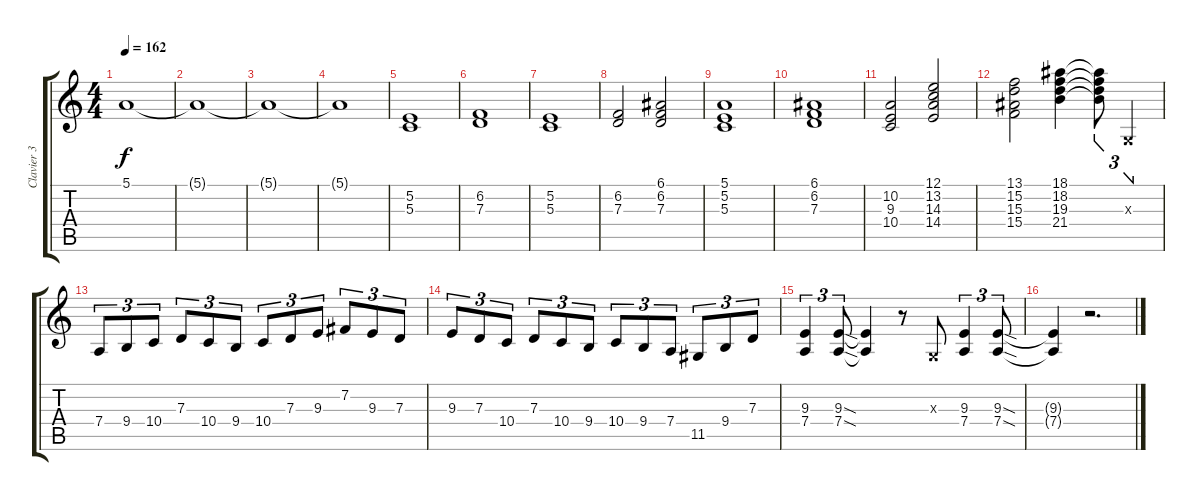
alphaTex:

\track ("Clavier 3" "Clavier 3") {instrument rockorgan}
\staff {score tabs}
\tuning (E4 B3 G3 D3 A2 E2) {hide}
\ts (4 4)
\tempo 162
\clef g2
\ks c
5.1{t}.1{dy f} |
5.1{t}.1 |
5.1{t}.1 |
5.1{t}.1 |
(5.2 5.3).1{volume 12 instrument rockorgan} |
(6.2 7.3).1 |
(5.2 5.3).1 |
(6.2 7.3).2 (6.1 6.2 7.3).2 |
(5.1 5.2 5.3).1 |
(6.1 6.2 7.3).1 |
(10.2 9.3 10.4).2 (12.1 13.2 14.3 14.4).2 |
(13.1 15.2 15.3 15.4).2 (18.1 18.2 19.3 21.4).4 (18.1{t} 18.2{t} 19.3{t} 21.4{t}).8{tu (3 2)} 0.3{x}.4{tu (3 2)} |
7.4.8{tu (3 2)} 9.4.8{tu (3 2)} 10.4.8{tu (3 2)} 7.3.8{tu (3 2)} 10.4.8{tu (3 2)} 9.4.8{tu (3 2)} 10.4.8{tu (3 2)} 7.3.8{tu (3 2)} 9.3.8{tu (3 2)} 7.2.8{tu (3 2)} 9.3.8{tu (3 2)} 7.3.8{tu (3 2)} |
9.3.8{tu (3 2)} 7.3.8{tu (3 2)} 10.4.8{tu (3 2)} 7.3.8{tu (3 2)} 10.4.8{tu (3 2)} 9.4.8{tu (3 2)} 10.4.8{tu (3 2)} 9.4.8{tu (3 2)} 7.4.8{tu (3 2)} 11.5.8{tu (3 2)} 9.4.8{tu (3 2)} 7.3.8{tu (3 2)} |
(9.3 7.4).4{tu (3 2)} (9.3{sod} 7.4{sod}).8{tu (3 2)} (9.3{t} 7.4{t}).4 r.8 0.3{x}.8 (9.3 7.4).4{tu (3 2)} (9.3{sod} 7.4{sod}).8{tu (3 2)} |
(9.3{t} 7.4{t}).4 r.2{d}
